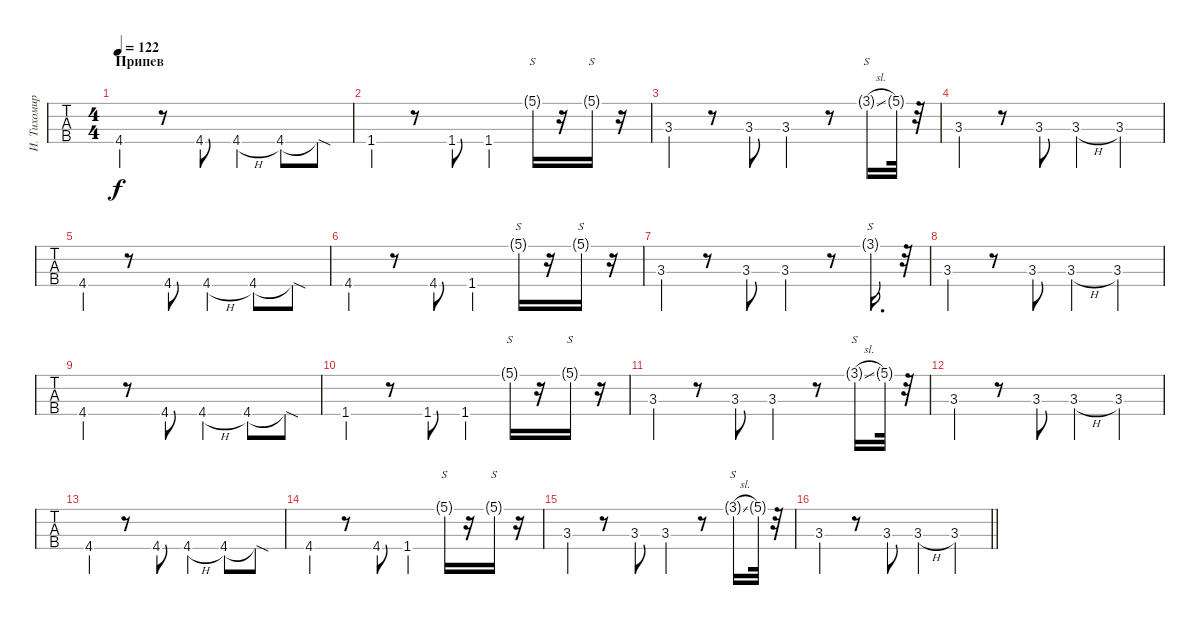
\track ("И. Тихомиров" "И. Тихомир") {instrument electricbassfinger}
\staff {tabs}
\tuning (G2 D2 A1 E1) {hide}
\ts (4 4)
\section ("" "Припев")
\tempo 122
\clef f4
\ks c
4.4.4{dy f} r.8 4.4{st}.8 4.4{h}.4 4.4.8 4.4{sod t}.8 |
1.4.4 r.8 1.4{st}.8 1.4.4 5.1{g st}.16{s} r.16 5.1{g st}.16{s} r.16 |
3.3.4 r.8 3.3{st}.8 3.3.4 r.8 3.1{sl g}.16{s} 5.1{g st}.32 r.32 |
3.3.4 r.8 3.3{st}.8 3.3{h}.4 3.3.4 |
4.4.4 r.8 4.4{st}.8 4.4{h}.4 4.4.8 4.4{sod t}.8 |
4.4.4 r.8 4.4{st}.8 1.4.4 5.1{g st}.16{s} r.16 5.1{g st}.16{s} r.16 |
3.3.4 r.8 3.3{st}.8 3.3.4 r.8 3.1{g}.16{s d} r.32 |
3.3.4 r.8 3.3{st}.8 3.3{h}.4 3.3.4 |
4.4.4 r.8 4.4{st}.8 4.4{h}.4 4.4.8 4.4{sod t}.8 |
1.4.4 r.8 1.4{st}.8 1.4.4 5.1{g st}.16{s} r.16 5.1{g st}.16{s} r.16 |
3.3.4 r.8 3.3{st}.8 3.3.4 r.8 3.1{sl g}.16{s} 5.1{g st}.32 r.32 |
3.3.4 r.8 3.3{st}.8 3.3{h}.4 3.3.4 |
4.4.4 r.8 4.4{st}.8 4.4{h}.4 4.4.8 4.4{sod t}.8 |
4.4.4 r.8 4.4{st}.8 1.4.4 5.1{g st}.16{s} r.16 5.1{g st}.16{s} r.16 |
3.3.4 r.8 3.3{st}.8 3.3.4 r.8 3.1{sl g}.16{s} 5.1{g st}.32 r.32 |
\barLineRight lightlight
3.3.4 r.8 3.3{st}.8 3.3{h}.4 3.3.4
